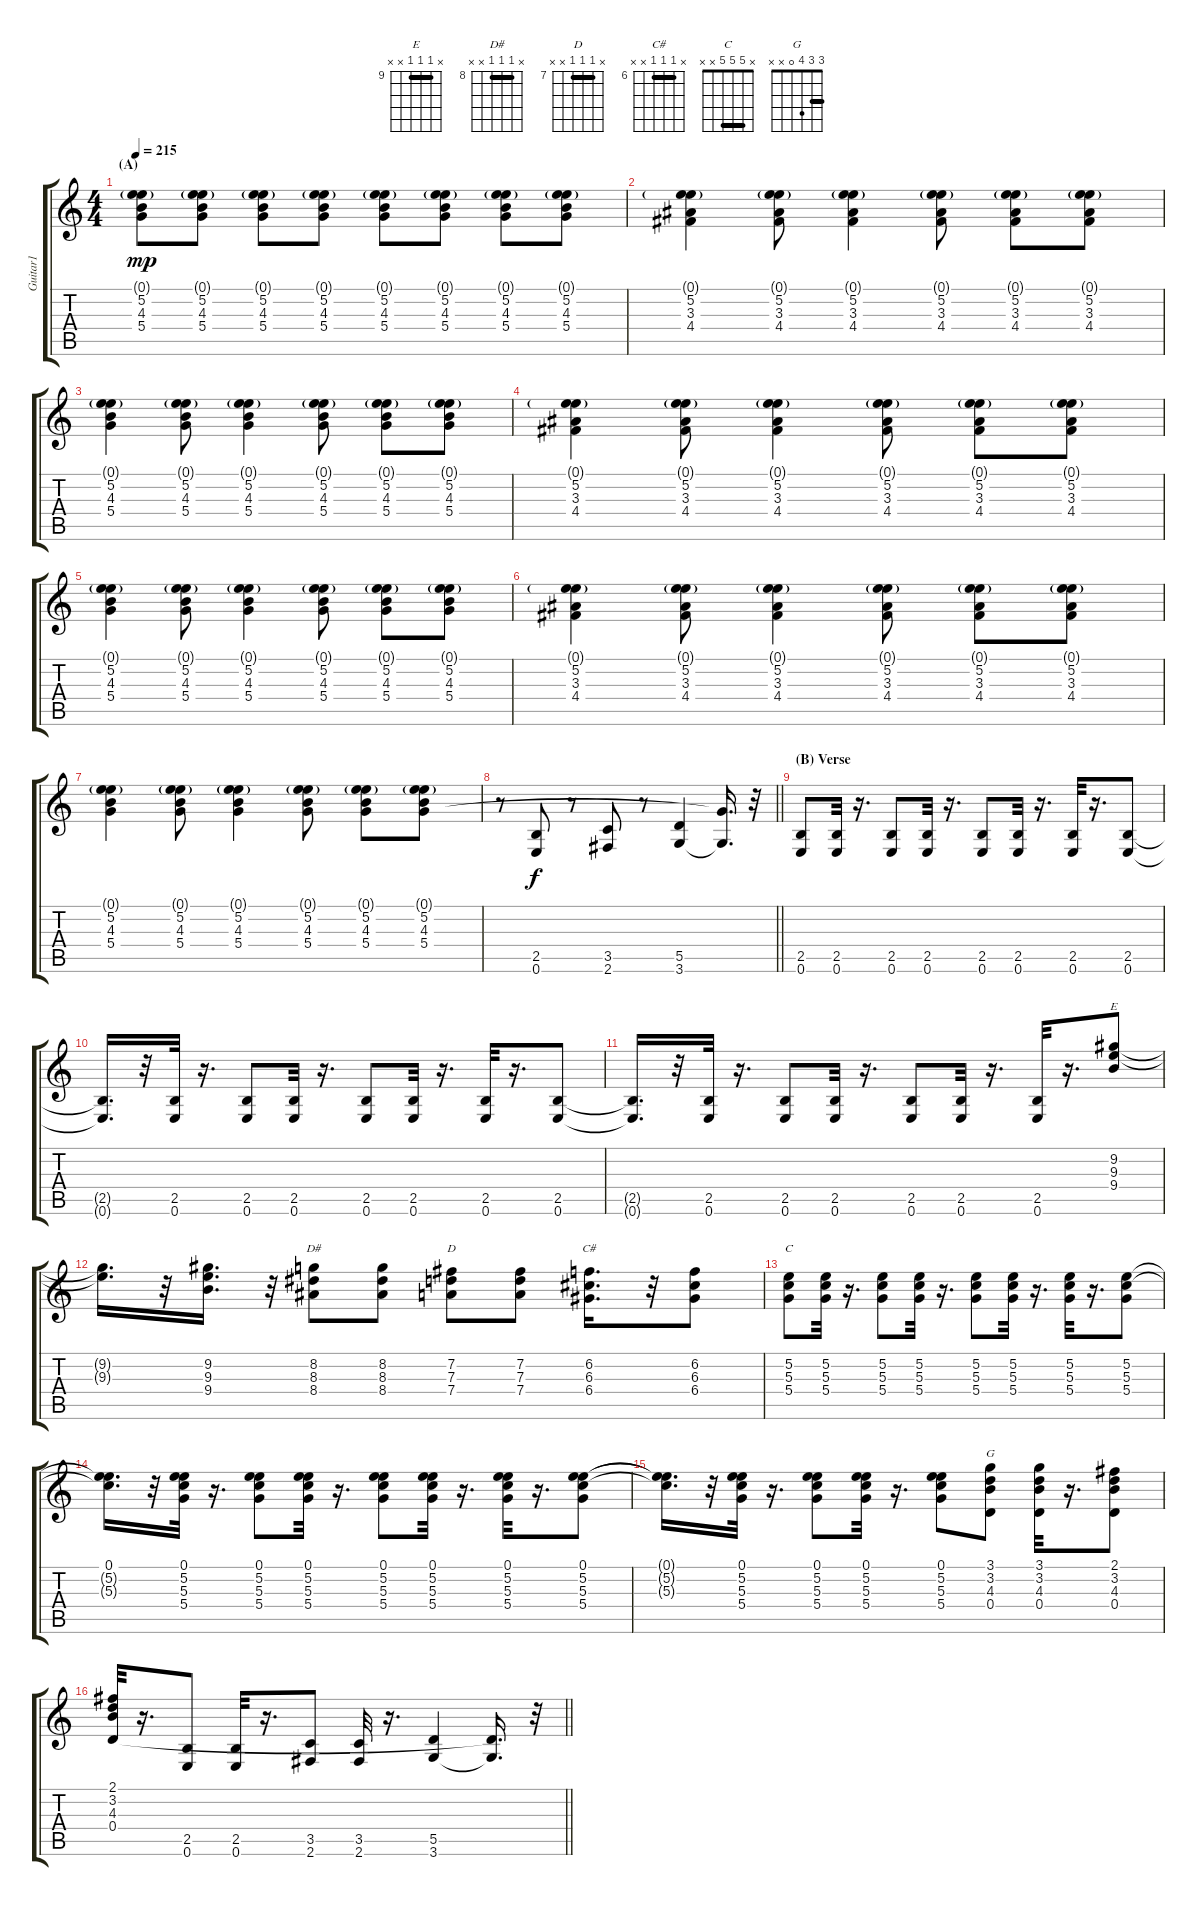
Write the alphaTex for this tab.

\track ("Guitar1" "Guitar1") {instrument distortionguitar}
\staff {score tabs}
\tuning (E4 B3 G3 D3 A2 E2) {hide}
\chord ("E" x 9 9 9 x x) {firstfret 9 barre 9}
\chord ("D#" x 8 8 8 x x) {firstfret 8 barre 8}
\chord ("D" x 7 7 7 x x) {firstfret 7 barre 7}
\chord ("C#" x 6 6 6 x x) {firstfret 6 barre 6}
\chord ("C" x 5 5 5 x x) {barre 5}
\chord ("G" 3 3 4 0 x x) {barre 3}
\ts (4 4)
\section ("" "(A)")
\tempo 215
\clef g2
\ks c
(0.1{g} 5.2 4.3 5.4).8{dy mp} (0.1{g} 5.2 4.3 5.4).8 (0.1{g} 5.2 4.3 5.4).8 (0.1{g} 5.2 4.3 5.4).8 (0.1{g} 5.2 4.3 5.4).8 (0.1{g} 5.2 4.3 5.4).8 (0.1{g} 5.2 4.3 5.4).8 (0.1{g} 5.2 4.3 5.4).8 |
(0.1{g} 5.2 3.3 4.4).4 (0.1{g} 5.2 3.3 4.4).8 (0.1{g} 5.2 3.3 4.4).4 (0.1{g} 5.2 3.3 4.4).8 (0.1{g} 5.2 3.3 4.4).8 (0.1{g} 5.2 3.3 4.4).8 |
(0.1{g} 5.2 4.3 5.4).4 (0.1{g} 5.2 4.3 5.4).8 (0.1{g} 5.2 4.3 5.4).4 (0.1{g} 5.2 4.3 5.4).8 (0.1{g} 5.2 4.3 5.4).8 (0.1{g} 5.2 4.3 5.4).8 |
(0.1{g} 5.2 3.3 4.4).4 (0.1{g} 5.2 3.3 4.4).8 (0.1{g} 5.2 3.3 4.4).4 (0.1{g} 5.2 3.3 4.4).8 (0.1{g} 5.2 3.3 4.4).8 (0.1{g} 5.2 3.3 4.4).8 |
(0.1{g} 5.2 4.3 5.4).4 (0.1{g} 5.2 4.3 5.4).8 (0.1{g} 5.2 4.3 5.4).4 (0.1{g} 5.2 4.3 5.4).8 (0.1{g} 5.2 4.3 5.4).8 (0.1{g} 5.2 4.3 5.4).8 |
(0.1{g} 5.2 3.3 4.4).4 (0.1{g} 5.2 3.3 4.4).8 (0.1{g} 5.2 3.3 4.4).4 (0.1{g} 5.2 3.3 4.4).8 (0.1{g} 5.2 3.3 4.4).8 (0.1{g} 5.2 3.3 4.4).8 |
(0.1{g} 5.2 4.3 5.4).4 (0.1{g} 5.2 4.3 5.4).8 (0.1{g} 5.2 4.3 5.4).4 (0.1{g} 5.2 4.3 5.4).8 (0.1{g} 5.2 4.3 5.4).8 (0.1{g} 5.2 4.3 5.4).8 |
\barLineRight lightlight
r.8 (2.5 0.6).8{dy f} r.8 (3.5 2.6).8 r.8 (5.5 3.6).4 (5.4{t} 3.6{t}).16{d} r.32 |
\section ("" "(B) Verse")
(2.5 0.6).8 (2.5 0.6).32 r.16{d} (2.5 0.6).8 (2.5 0.6).32 r.16{d} (2.5 0.6).8 (2.5 0.6).32 r.16{d} (2.5 0.6).32 r.16{d} (2.5 0.6).8 |
(2.5{t} 0.6{t}).16{d} r.32 (2.5 0.6).32 r.16{d} (2.5 0.6).8 (2.5 0.6).32 r.16{d} (2.5 0.6).8 (2.5 0.6).32 r.16{d} (2.5 0.6).32 r.16{d} (2.5 0.6).8 |
(2.5{t} 0.6{t}).16{d} r.32 (2.5 0.6).32 r.16{d} (2.5 0.6).8 (2.5 0.6).32 r.16{d} (2.5 0.6).8 (2.5 0.6).32 r.16{d} (2.5 0.6).32 r.16{d} (9.2 9.3 9.4).8{ch "E"} |
(9.2{t} 9.3{t}).16{d} r.32 (9.2 9.3 9.4).16{d} r.32 (8.2 8.3 8.4).8{ch "D#"} (8.2 8.3 8.4).8 (7.2 7.3 7.4).8{ch "D"} (7.2 7.3 7.4).8 (6.2 6.3 6.4).16{d ch "C#"} r.32 (6.2 6.3 6.4).8 |
(5.2 5.3 5.4).8{ch "C"} (5.2 5.3 5.4).32 r.16{d} (5.2 5.3 5.4).8 (5.2 5.3 5.4).32 r.16{d} (5.2 5.3 5.4).8 (5.2 5.3 5.4).32 r.16{d} (5.2 5.3 5.4).32 r.16{d} (5.2 5.3 5.4).8 |
(0.1 5.2{t} 5.3{t}).16{d} r.32 (0.1 5.2 5.3 5.4).32 r.16{d} (0.1 5.2 5.3 5.4).8 (0.1 5.2 5.3 5.4).32 r.16{d} (0.1 5.2 5.3 5.4).8 (0.1 5.2 5.3 5.4).32 r.16{d} (0.1 5.2 5.3 5.4).32 r.16{d} (0.1 5.2 5.3 5.4).8 |
(0.1{t} 5.2{t} 5.3{t}).16{d} r.32 (0.1 5.2 5.3 5.4).32 r.16{d} (0.1 5.2 5.3 5.4).8 (0.1 5.2 5.3 5.4).32 r.16{d} (0.1 5.2 5.3 5.4).8 (3.1 3.2 4.3 0.4).8{ch "G"} (3.1 3.2 4.3 0.4).32 r.16{d} (2.1 3.2 4.3 0.4).8 |
\barLineRight lightlight
(2.1 3.2 4.3 0.4).32 r.16{d} (2.5 0.6).8 (2.5 0.6).32 r.16{d} (3.5 2.6).8 (3.5 2.6).32 r.16{d} (5.5 3.6).4 (0.4{t} 3.6{t}).16{d} r.32
